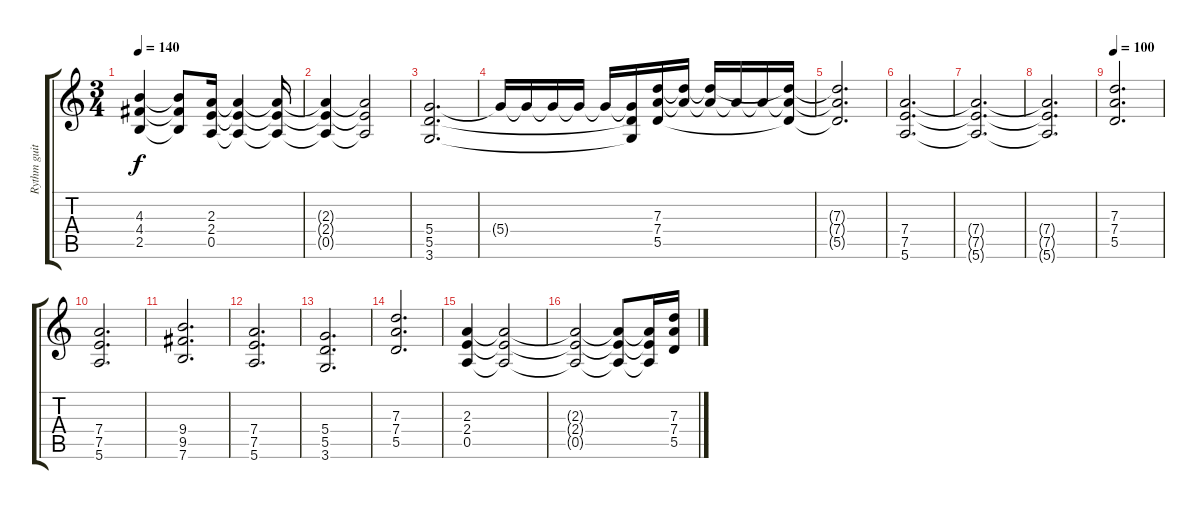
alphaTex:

\track ("Rythm guitar" "Rythm guit") {instrument distortionguitar}
\staff {score tabs}
\tuning (E4 B3 G3 D3 A2 E2) {hide}
\ts (3 4)
\tempo 140
\clef g2
\ks c
(4.3{t} 4.4{t} 2.5{t}).4{dy f} (4.3{t} 4.4{t} 2.5{t}).8 (2.3 2.4 0.5).16 (2.3{t} 2.4{t} 0.5{t}).4 (2.3{t} 2.4{t} 0.5{t}).16 |
(2.3{t} 2.4{t} 0.5{t}).4 (2.3{t} 2.4{t} 0.5{t}).2 |
(5.4 5.5 3.6).2{d} |
5.4{t}.16 5.4{t}.16 5.4{t}.16 5.4{t}.16 5.4{t}.16 (5.4{t} 5.5{t} 3.6{t}).16 (7.3 7.4 5.5).16 (7.3{t} 7.4{t}).16 (7.3{t} 7.4{t}).16 7.4{t}.16 7.4{t}.16 (7.3{t} 7.4{t} 5.5{t}).16 |
(7.3{t} 7.4{t} 5.5{t}).2{d} |
(7.4 7.5 5.6).2{d} |
(7.4{t} 7.5{t} 5.6{t}).2{d} |
(7.4{t} 7.5{t} 5.6{t}).2{d} |
\tempo 100
(7.3 7.4 5.5).2{d} |
(7.4 7.5 5.6).2{d} |
(9.4 9.5 7.6).2{d} |
(7.4 7.5 5.6).2{d} |
(5.4 5.5 3.6).2{d} |
(7.3 7.4 5.5).2{d} |
(2.3 2.4 0.5).4 (2.3{t} 2.4{t} 0.5{t}).2 |
(2.3{t} 2.4{t} 0.5{t}).2 (2.3{t} 2.4{t} 0.5{t}).8 (2.3{t} 2.4{t} 0.5{t}).16 (7.3 7.4 5.5).16
